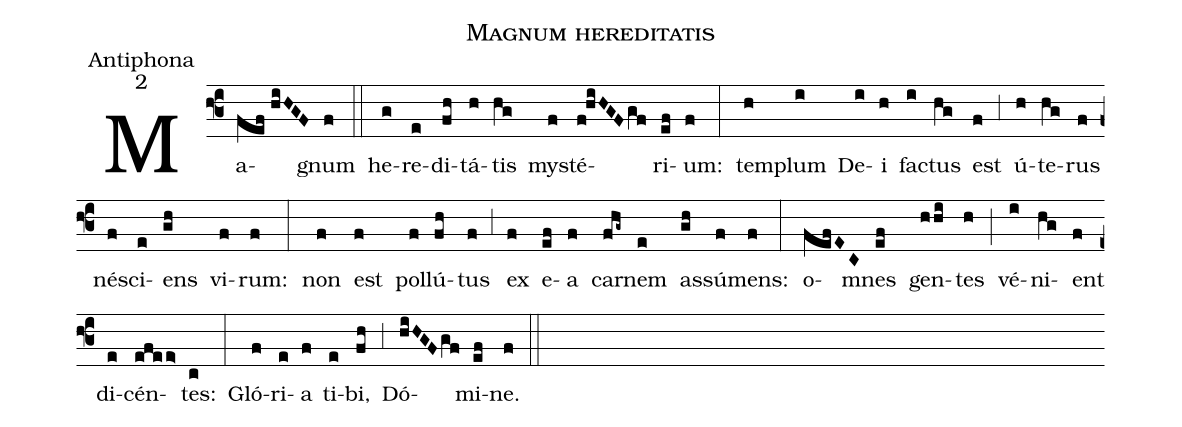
name:Magnum hereditatis;
office-part:Antiphona;
mode:2;
%%
(f3) Ma(fef//hiHGF)gnum(f) (::)
he(g)re(e)di(fh)tá(h)tis(hg) my(f)sté(f!hiHGF/gf)ri(ef)um:(f) (:)
tem(h)plum(i) De(i)i(h) fa(i)ctus(hg) est(f) (,3) ú(h)te(hg)rus(f) né(f)sci(e)ens(gh) vi(f)rum:(f) (:)
non(f) est(f) pol(f)lú(fh)tus(f) (,3) ex(f) e(ef)a(f) car(fhg~)nem(e) as(gh)sú(f)mens:(f) (:)
o(fefEC)mnes(ef) gen(hhi)tes(h) (;) vé(i)ni(hg)ent(f) di(e)cén(efee>)tes:(c) (:)
Gló(f)ri(e)a(f) ti(e)bi,(fh) (,3) Dó(hiHGF/gf)mi(ef)ne.(f) (::)
